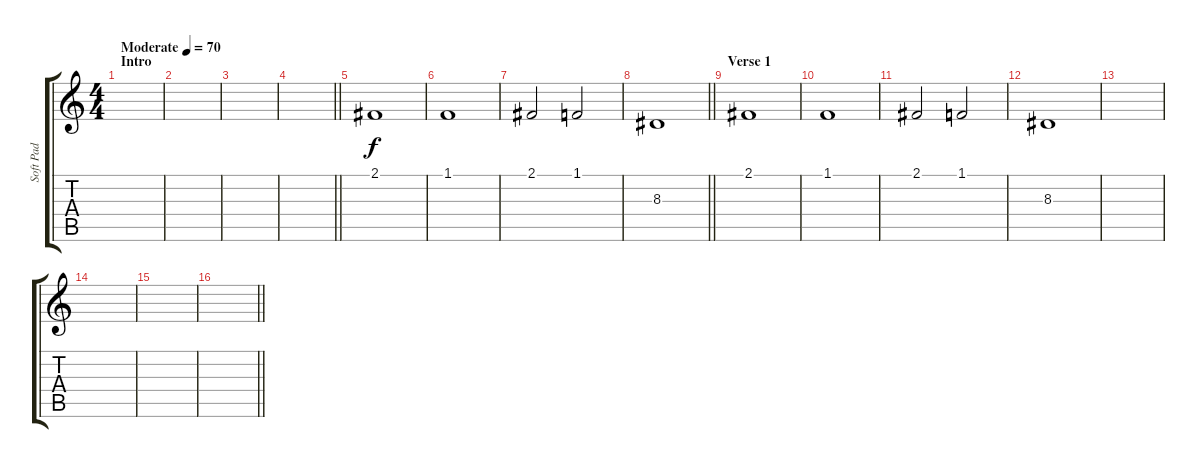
\track ("Soft Pad" "Soft Pad") {instrument fx6goblins}
\staff {score tabs}
\tuning (E4 B3 G3 D3 A2 E2) {hide}
\ts (4 4)
\section ("" "Intro")
\tempo (70 "Moderate")
\clef g2
\ks c
|
|
|
\barLineRight lightlight
|
\section ("" "")
2.1.1 |
1.1.1 |
2.1.2 1.1.2 |
\barLineRight lightlight
8.3.1 |
\section ("" "Verse 1")
2.1.1 |
1.1.1 |
2.1.2 1.1.2 |
8.3.1 |
|
|
|
\barLineRight lightlight
